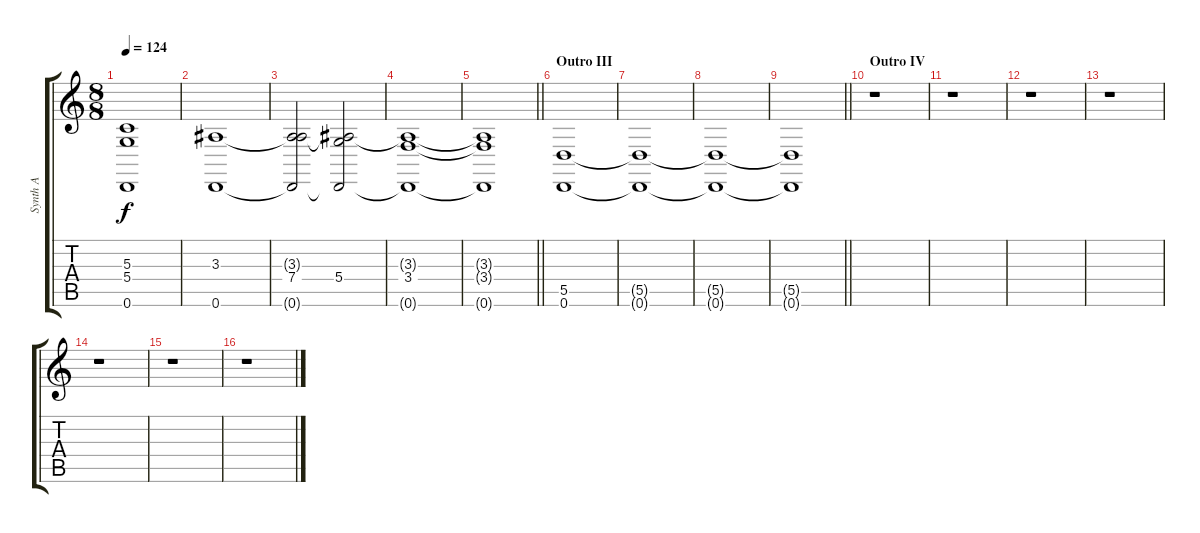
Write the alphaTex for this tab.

\track ("Synth A" "Synth A") {instrument lead2sawtooth}
\staff {score tabs}
\tuning (E4 B3 G3 D3 A2 D2) {hide}
\ts (8 8)
\tempo 124
\clef g2
\ks c
(5.3{t} 5.4{t} 0.6{t}).1{dy f} |
(3.3 0.6).1 |
(3.3{t} 7.4 0.6{t}).2 (3.3{t} 5.4 0.6{t}).2 |
(3.3{t} 3.4 0.6{t}).1 |
\barLineRight lightlight
(3.3{t} 3.4{t} 0.6{t}).1 |
\section ("" "Outro III")
(5.5 0.6).1 |
(5.5{t} 0.6{t}).1 |
(5.5{t} 0.6{t}).1 |
\barLineRight lightlight
(5.5{t} 0.6{t}).1 |
\section ("" "Outro IV")
r.1 |
r.1 |
r.1 |
r.1 |
r.1 |
r.1 |
r.1
